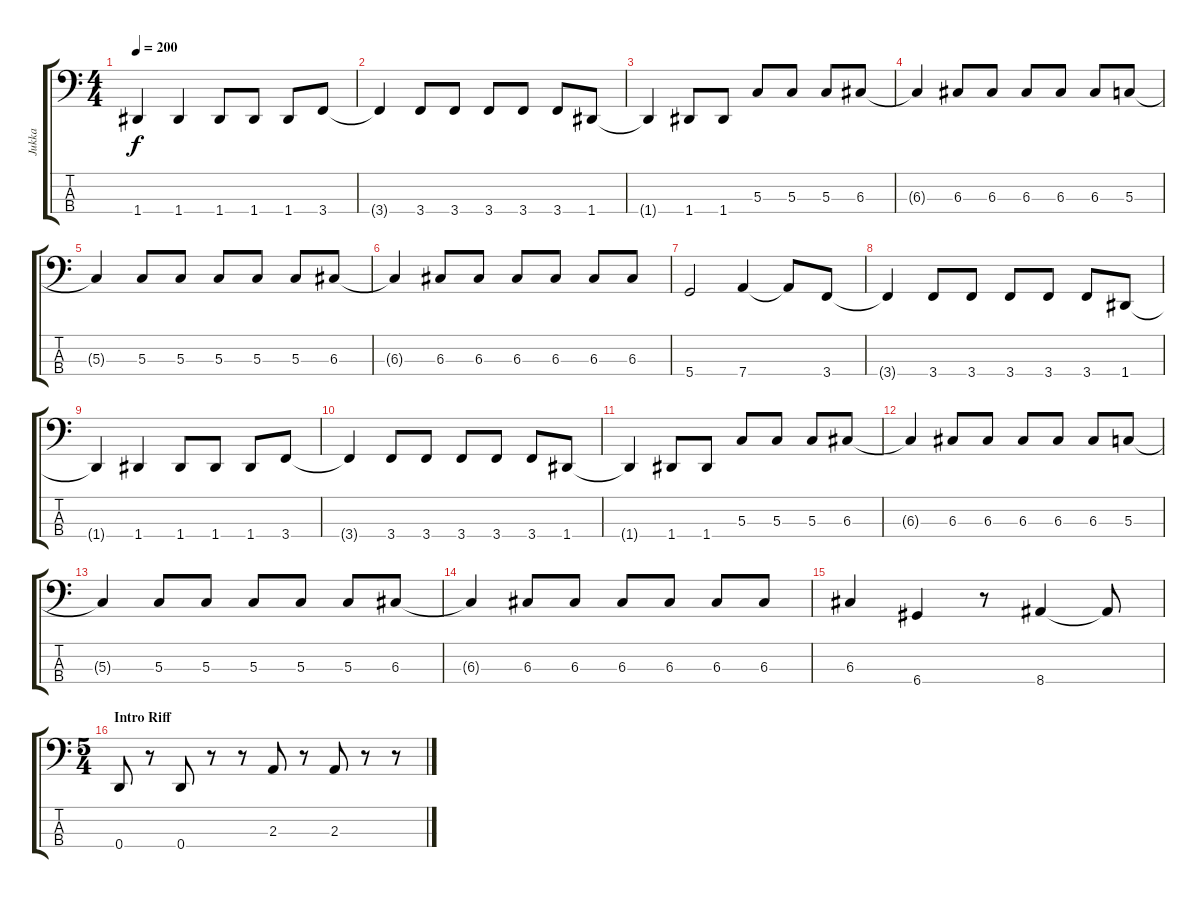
\track ("Jukka" "Jukka") {instrument electricbasspick}
\staff {score tabs}
\tuning (F2 C2 G1 D1) {hide}
\ts (4 4)
\tempo 200
\clef f4
\ks c
1.4{t}.4{dy f} 1.4.4 1.4.8 1.4.8 1.4.8 3.4.8 |
3.4{t}.4 3.4.8 3.4.8 3.4.8 3.4.8 3.4.8 1.4.8 |
1.4{t}.4 1.4.8 1.4.8 5.3.8 5.3.8 5.3.8 6.3.8 |
6.3{t}.4 6.3.8 6.3.8 6.3.8 6.3.8 6.3.8 5.3.8 |
5.3{t}.4 5.3.8 5.3.8 5.3.8 5.3.8 5.3.8 6.3.8 |
6.3{t}.4 6.3.8 6.3.8 6.3.8 6.3.8 6.3.8 6.3.8 |
5.4.2 7.4.4 7.4{t}.8 3.4.8 |
3.4{t}.4 3.4.8 3.4.8 3.4.8 3.4.8 3.4.8 1.4.8 |
1.4{t}.4 1.4.4 1.4.8 1.4.8 1.4.8 3.4.8 |
3.4{t}.4 3.4.8 3.4.8 3.4.8 3.4.8 3.4.8 1.4.8 |
1.4{t}.4 1.4.8 1.4.8 5.3.8 5.3.8 5.3.8 6.3.8 |
6.3{t}.4 6.3.8 6.3.8 6.3.8 6.3.8 6.3.8 5.3.8 |
5.3{t}.4 5.3.8 5.3.8 5.3.8 5.3.8 5.3.8 6.3.8 |
6.3{t}.4 6.3.8 6.3.8 6.3.8 6.3.8 6.3.8 6.3.8 |
6.3.4 6.4.4 r.8 8.4.4 8.4{t}.8 |
\ts (5 4)
\section ("" "Intro Riff")
0.4.8 r.8 0.4.8 r.8 r.8 2.3.8 r.8 2.3.8 r.8 r.8
